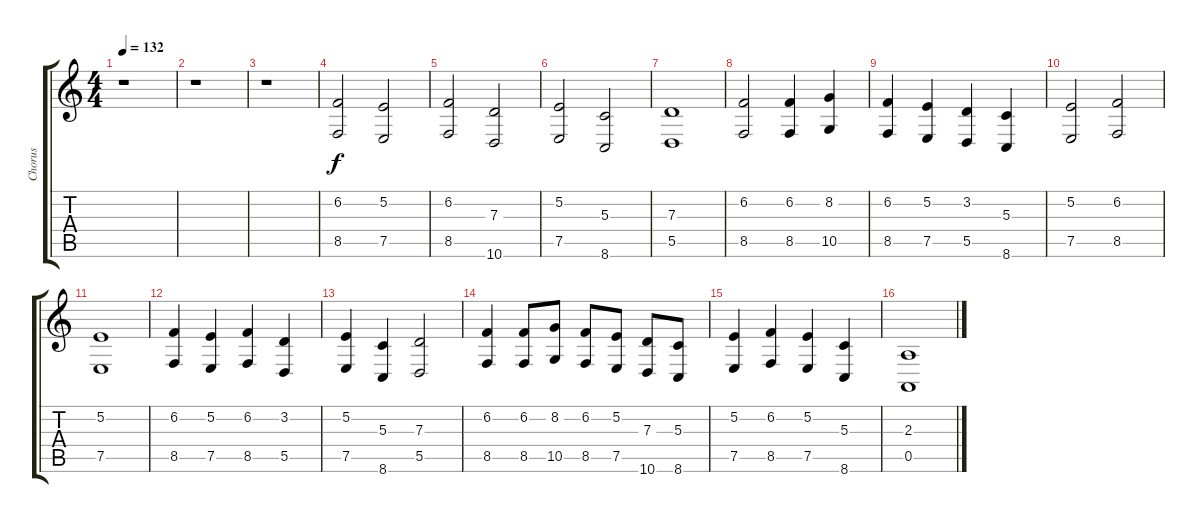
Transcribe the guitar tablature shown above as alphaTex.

\track ("Chorus" "Chorus") {instrument choiraahs}
\staff {score tabs}
\tuning (E4 B3 G3 D3 A2 E2) {hide}
\ts (4 4)
\tempo 132
\clef g2
\ks c
r.1{dy f instrument choiraahs} |
r.1 |
r.1 |
(6.2 8.5).2 (5.2 7.5).2 |
(6.2 8.5).2 (7.3 10.6).2 |
(5.2 7.5).2 (5.3 8.6).2 |
(7.3 5.5).1 |
(6.2 8.5).2 (6.2 8.5).4 (8.2 10.5).4 |
(6.2 8.5).4 (5.2 7.5).4 (3.2 5.5).4 (5.3 8.6).4 |
(5.2 7.5).2 (6.2 8.5).2 |
(5.2 7.5).1 |
(6.2 8.5).4 (5.2 7.5).4 (6.2 8.5).4 (3.2 5.5).4 |
(5.2 7.5).4 (5.3 8.6).4 (7.3 5.5).2 |
(6.2 8.5).4 (6.2 8.5).8 (8.2 10.5).8 (6.2 8.5).8 (5.2 7.5).8 (7.3 10.6).8 (5.3 8.6).8 |
(5.2 7.5).4 (6.2 8.5).4 (5.2 7.5).4 (5.3 8.6).4 |
(2.3 0.5).1
